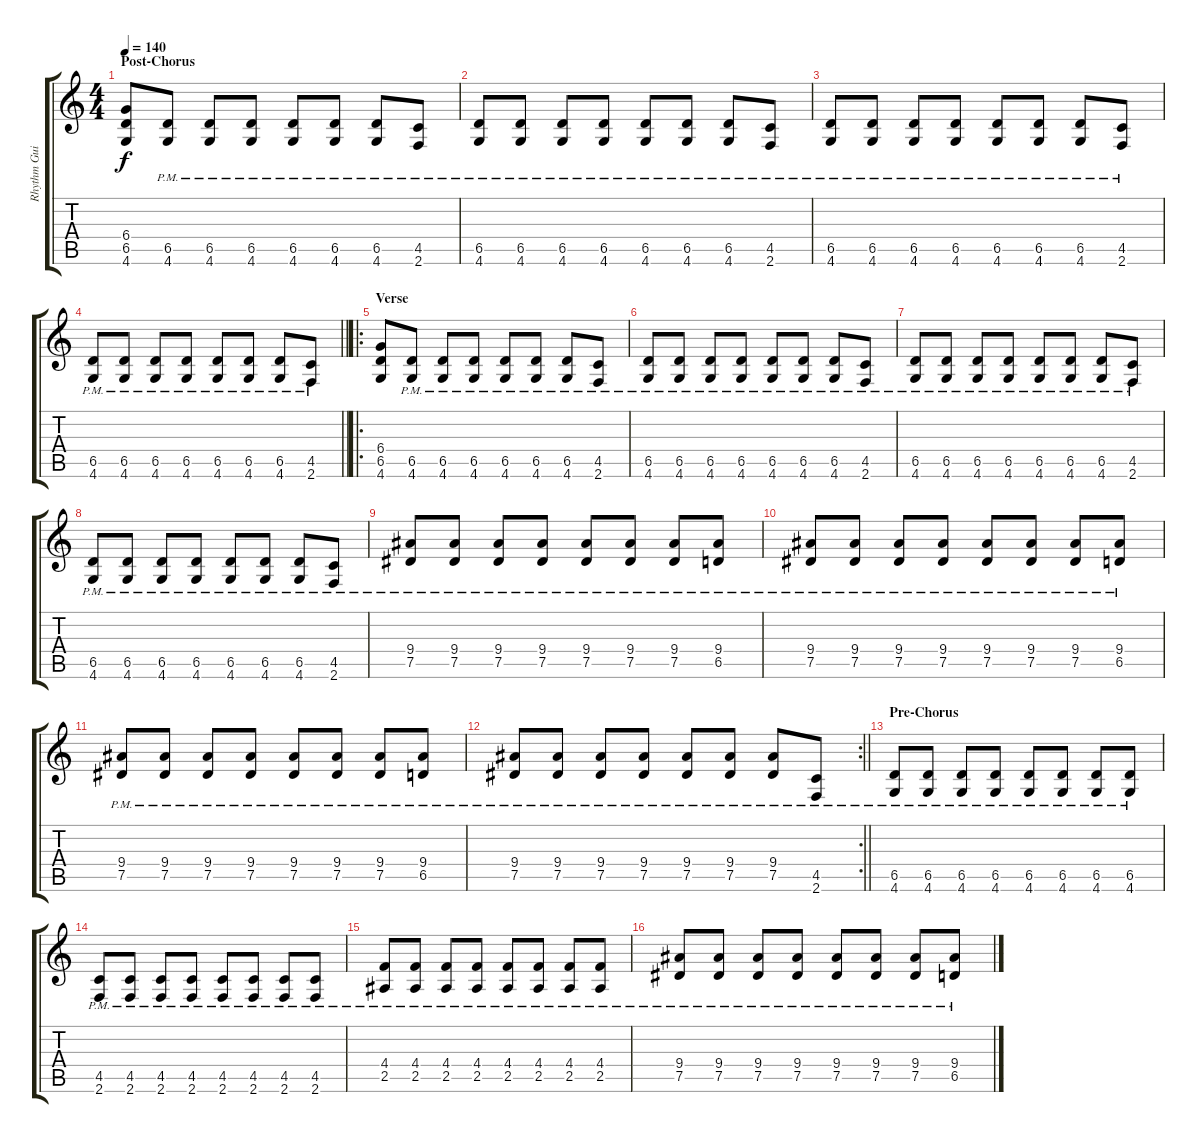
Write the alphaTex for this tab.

\track ("Rhythm Guitar" "Rhythm Gui") {instrument distortionguitar}
\staff {score tabs}
\tuning (Eb4 Bb3 Gb3 Db3 Ab2 Eb2) {hide}
\ts (4 4)
\section ("" "Post-Chorus")
\tempo 140
\clef g2
\ks c
(6.4 6.5 4.6).8{dy f} (6.5{pm} 4.6{pm}).8 (6.5{pm} 4.6{pm}).8 (6.5{pm} 4.6{pm}).8 (6.5{pm} 4.6{pm}).8 (6.5{pm} 4.6{pm}).8 (6.5{pm} 4.6{pm}).8 (4.5{pm} 2.6{pm}).8 |
(6.5{pm} 4.6{pm}).8 (6.5{pm} 4.6{pm}).8 (6.5{pm} 4.6{pm}).8 (6.5{pm} 4.6{pm}).8 (6.5{pm} 4.6{pm}).8 (6.5{pm} 4.6{pm}).8 (6.5{pm} 4.6{pm}).8 (4.5{pm} 2.6{pm}).8 |
(6.5{pm} 4.6{pm}).8 (6.5{pm} 4.6{pm}).8 (6.5{pm} 4.6{pm}).8 (6.5{pm} 4.6{pm}).8 (6.5{pm} 4.6{pm}).8 (6.5{pm} 4.6{pm}).8 (6.5{pm} 4.6{pm}).8 (4.5{pm} 2.6{pm}).8 |
\barLineRight lightlight
(6.5{pm} 4.6{pm}).8 (6.5{pm} 4.6{pm}).8 (6.5{pm} 4.6{pm}).8 (6.5{pm} 4.6{pm}).8 (6.5{pm} 4.6{pm}).8 (6.5{pm} 4.6{pm}).8 (6.5{pm} 4.6{pm}).8 (4.5{pm} 2.6{pm}).8 |
\ro
\section ("" "Verse")
(6.4 6.5 4.6).8 (6.5{pm} 4.6{pm}).8 (6.5{pm} 4.6{pm}).8 (6.5{pm} 4.6{pm}).8 (6.5{pm} 4.6{pm}).8 (6.5{pm} 4.6{pm}).8 (6.5{pm} 4.6{pm}).8 (4.5{pm} 2.6{pm}).8 |
(6.5{pm} 4.6{pm}).8 (6.5{pm} 4.6{pm}).8 (6.5{pm} 4.6{pm}).8 (6.5{pm} 4.6{pm}).8 (6.5{pm} 4.6{pm}).8 (6.5{pm} 4.6{pm}).8 (6.5{pm} 4.6{pm}).8 (4.5{pm} 2.6{pm}).8 |
(6.5{pm} 4.6{pm}).8 (6.5{pm} 4.6{pm}).8 (6.5{pm} 4.6{pm}).8 (6.5{pm} 4.6{pm}).8 (6.5{pm} 4.6{pm}).8 (6.5{pm} 4.6{pm}).8 (6.5{pm} 4.6{pm}).8 (4.5{pm} 2.6{pm}).8 |
(6.5{pm} 4.6{pm}).8 (6.5{pm} 4.6{pm}).8 (6.5{pm} 4.6{pm}).8 (6.5{pm} 4.6{pm}).8 (6.5{pm} 4.6{pm}).8 (6.5{pm} 4.6{pm}).8 (6.5{pm} 4.6{pm}).8 (4.5{pm} 2.6{pm}).8 |
(9.4 7.5{pm}).8 (9.4 7.5{pm}).8 (9.4 7.5{pm}).8 (9.4 7.5{pm}).8 (9.4 7.5{pm}).8 (9.4 7.5{pm}).8 (9.4 7.5{pm}).8 (9.4 6.5{pm}).8 |
(9.4 7.5{pm}).8 (9.4 7.5{pm}).8 (9.4 7.5{pm}).8 (9.4 7.5{pm}).8 (9.4 7.5{pm}).8 (9.4 7.5{pm}).8 (9.4 7.5{pm}).8 (9.4 6.5{pm}).8 |
(9.4 7.5{pm}).8 (9.4 7.5{pm}).8 (9.4 7.5{pm}).8 (9.4 7.5{pm}).8 (9.4 7.5{pm}).8 (9.4 7.5{pm}).8 (9.4 7.5{pm}).8 (9.4 6.5{pm}).8 |
\rc 2
\barLineRight lightlight
(9.4 7.5{pm}).8 (9.4 7.5{pm}).8 (9.4 7.5{pm}).8 (9.4 7.5{pm}).8 (9.4 7.5{pm}).8 (9.4 7.5{pm}).8 (9.4 7.5{pm}).8 (4.5{pm} 2.6).8 |
\section ("" "Pre-Chorus")
(6.5{pm} 4.6{pm}).8 (6.5{pm} 4.6{pm}).8 (6.5{pm} 4.6{pm}).8 (6.5{pm} 4.6{pm}).8 (6.5{pm} 4.6{pm}).8 (6.5{pm} 4.6{pm}).8 (6.5{pm} 4.6{pm}).8 (6.5{pm} 4.6{pm}).8 |
(4.5{pm} 2.6{pm}).8 (4.5{pm} 2.6{pm}).8 (4.5{pm} 2.6{pm}).8 (4.5{pm} 2.6{pm}).8 (4.5{pm} 2.6{pm}).8 (4.5{pm} 2.6{pm}).8 (4.5{pm} 2.6{pm}).8 (4.5{pm} 2.6{pm}).8 |
(4.4{pm} 2.5{pm}).8 (4.4{pm} 2.5{pm}).8 (4.4{pm} 2.5{pm}).8 (4.4{pm} 2.5{pm}).8 (4.4{pm} 2.5{pm}).8 (4.4{pm} 2.5{pm}).8 (4.4{pm} 2.5{pm}).8 (4.4{pm} 2.5{pm}).8 |
(9.4 7.5{pm}).8 (9.4 7.5{pm}).8 (9.4 7.5{pm}).8 (9.4 7.5{pm}).8 (9.4 7.5{pm}).8 (9.4 7.5{pm}).8 (9.4 7.5{pm}).8 (9.4 6.5{pm}).8
